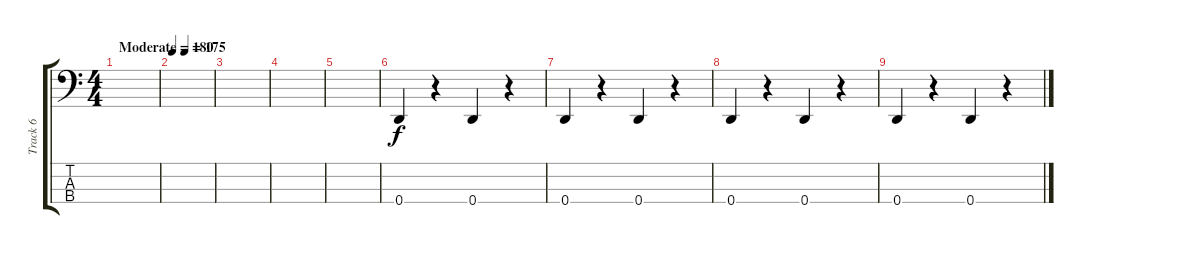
\track ("Track 6" "Track 6") {instrument electricbasspick}
\staff {score tabs}
\tuning (G2 D2 A1 D1) {hide}
\ts (4 4)
\tempo (175 "Moderate")
\clef f4
\ks c
|
\tempo 180
|
|
|
|
0.4.4 r.4 0.4.4 r.4 |
0.4.4 r.4 0.4.4 r.4 |
0.4.4 r.4 0.4.4 r.4 |
0.4.4 r.4 0.4.4 r.4
